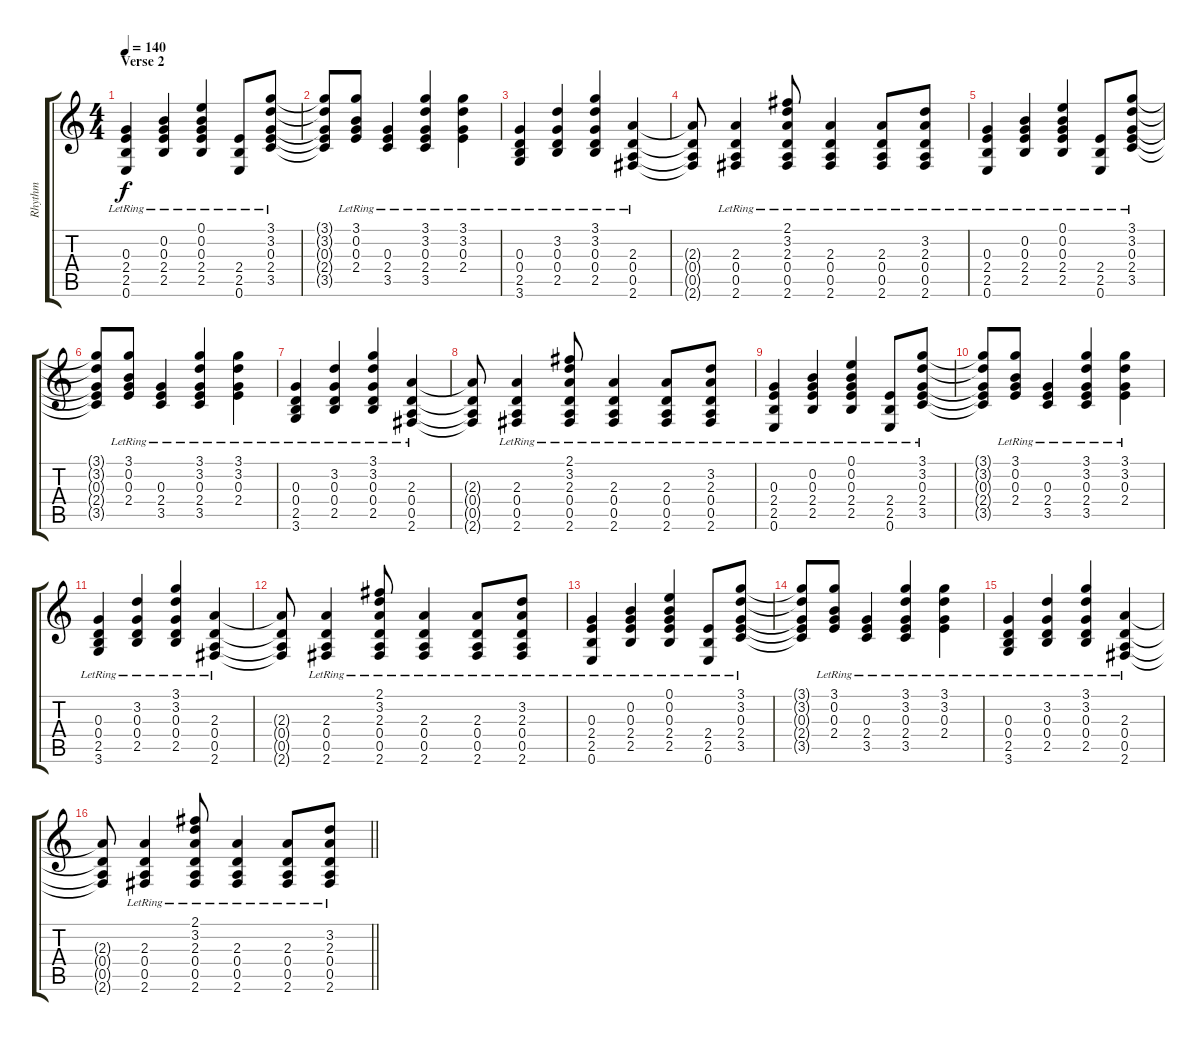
\track ("Rhythm" "Rhythm") {instrument acousticguitarsteel}
\staff {score tabs}
\tuning (E4 B3 G3 D3 A2 E2) {hide}
\ts (4 4)
\section ("" "Verse 2")
\tempo 140
\clef g2
\ks c
(0.3{lr} 2.4{lr} 2.5{lr} 0.6{lr}).4{dy f} (0.2{lr} 0.3{lr} 2.4{lr} 2.5{lr}).4 (0.1{lr} 0.2{lr} 0.3{lr} 2.4{lr} 2.5{lr}).4 (2.4{lr} 2.5{lr} 0.6{lr}).8 (3.1{lr} 3.2{lr} 0.3{lr} 2.4{lr} 3.5{lr}).8 |
(3.1{t} 3.2{t} 0.3{t} 2.4{t} 3.5{t}).8 (3.1{lr} 0.2{lr} 0.3{lr} 2.4{lr}).8 (0.3{lr} 2.4{lr} 3.5{lr}).4 (3.1{lr} 3.2{lr} 0.3{lr} 2.4{lr} 3.5{lr}).4 (3.1{lr} 3.2{lr} 0.3{lr} 2.4{lr}).4 |
(0.3{lr} 0.4{lr} 2.5{lr} 3.6{lr}).4 (3.2{lr} 0.3{lr} 0.4{lr} 2.5{lr}).4 (3.1{lr} 3.2{lr} 0.3{lr} 0.4{lr} 2.5{lr}).4 (2.3{lr} 0.4{lr} 0.5{lr} 2.6{lr}).4 |
(2.3{t} 0.4{t} 0.5{t} 2.6{t}).8 (2.3{lr} 0.4{lr} 0.5{lr} 2.6{lr}).4 (2.1{lr} 3.2{lr} 2.3{lr} 0.4{lr} 0.5{lr} 2.6{lr}).8 (2.3{lr} 0.4{lr} 0.5{lr} 2.6{lr}).4 (2.3{lr} 0.4{lr} 0.5{lr} 2.6{lr}).8 (3.2{lr} 2.3{lr} 0.4{lr} 0.5{lr} 2.6{lr}).8 |
(0.3{lr} 2.4{lr} 2.5{lr} 0.6{lr}).4 (0.2{lr} 0.3{lr} 2.4{lr} 2.5{lr}).4 (0.1{lr} 0.2{lr} 0.3{lr} 2.4{lr} 2.5{lr}).4 (2.4{lr} 2.5{lr} 0.6{lr}).8 (3.1{lr} 3.2{lr} 0.3{lr} 2.4{lr} 3.5{lr}).8 |
(3.1{t} 3.2{t} 0.3{t} 2.4{t} 3.5{t}).8 (3.1{lr} 0.2{lr} 0.3{lr} 2.4{lr}).8 (0.3{lr} 2.4{lr} 3.5{lr}).4 (3.1{lr} 3.2{lr} 0.3{lr} 2.4{lr} 3.5{lr}).4 (3.1{lr} 3.2{lr} 0.3{lr} 2.4{lr}).4 |
(0.3{lr} 0.4{lr} 2.5{lr} 3.6{lr}).4 (3.2{lr} 0.3{lr} 0.4{lr} 2.5{lr}).4 (3.1{lr} 3.2{lr} 0.3{lr} 0.4{lr} 2.5{lr}).4 (2.3{lr} 0.4{lr} 0.5{lr} 2.6{lr}).4 |
(2.3{t} 0.4{t} 0.5{t} 2.6{t}).8 (2.3{lr} 0.4{lr} 0.5{lr} 2.6{lr}).4 (2.1{lr} 3.2{lr} 2.3{lr} 0.4{lr} 0.5{lr} 2.6{lr}).8 (2.3{lr} 0.4{lr} 0.5{lr} 2.6{lr}).4 (2.3{lr} 0.4{lr} 0.5{lr} 2.6{lr}).8 (3.2{lr} 2.3{lr} 0.4{lr} 0.5{lr} 2.6{lr}).8 |
(0.3{lr} 2.4{lr} 2.5{lr} 0.6{lr}).4 (0.2{lr} 0.3{lr} 2.4{lr} 2.5{lr}).4 (0.1{lr} 0.2{lr} 0.3{lr} 2.4{lr} 2.5{lr}).4 (2.4{lr} 2.5{lr} 0.6{lr}).8 (3.1{lr} 3.2{lr} 0.3{lr} 2.4{lr} 3.5{lr}).8 |
(3.1{t} 3.2{t} 0.3{t} 2.4{t} 3.5{t}).8 (3.1{lr} 0.2{lr} 0.3{lr} 2.4{lr}).8 (0.3{lr} 2.4{lr} 3.5{lr}).4 (3.1{lr} 3.2{lr} 0.3{lr} 2.4{lr} 3.5{lr}).4 (3.1{lr} 3.2{lr} 0.3{lr} 2.4{lr}).4 |
(0.3{lr} 0.4{lr} 2.5{lr} 3.6{lr}).4 (3.2{lr} 0.3{lr} 0.4{lr} 2.5{lr}).4 (3.1{lr} 3.2{lr} 0.3{lr} 0.4{lr} 2.5{lr}).4 (2.3{lr} 0.4{lr} 0.5{lr} 2.6{lr}).4 |
(2.3{t} 0.4{t} 0.5{t} 2.6{t}).8 (2.3{lr} 0.4{lr} 0.5{lr} 2.6{lr}).4 (2.1{lr} 3.2{lr} 2.3{lr} 0.4{lr} 0.5{lr} 2.6{lr}).8 (2.3{lr} 0.4{lr} 0.5{lr} 2.6{lr}).4 (2.3{lr} 0.4{lr} 0.5{lr} 2.6{lr}).8 (3.2{lr} 2.3{lr} 0.4{lr} 0.5{lr} 2.6{lr}).8 |
(0.3{lr} 2.4{lr} 2.5{lr} 0.6{lr}).4 (0.2{lr} 0.3{lr} 2.4{lr} 2.5{lr}).4 (0.1{lr} 0.2{lr} 0.3{lr} 2.4{lr} 2.5{lr}).4 (2.4{lr} 2.5{lr} 0.6{lr}).8 (3.1{lr} 3.2{lr} 0.3{lr} 2.4{lr} 3.5{lr}).8 |
(3.1{t} 3.2{t} 0.3{t} 2.4{t} 3.5{t}).8 (3.1{lr} 0.2{lr} 0.3{lr} 2.4{lr}).8 (0.3{lr} 2.4{lr} 3.5{lr}).4 (3.1{lr} 3.2{lr} 0.3{lr} 2.4{lr} 3.5{lr}).4 (3.1{lr} 3.2{lr} 0.3{lr} 2.4{lr}).4 |
(0.3{lr} 0.4{lr} 2.5{lr} 3.6{lr}).4 (3.2{lr} 0.3{lr} 0.4{lr} 2.5{lr}).4 (3.1{lr} 3.2{lr} 0.3{lr} 0.4{lr} 2.5{lr}).4 (2.3{lr} 0.4{lr} 0.5{lr} 2.6{lr}).4 |
\barLineRight lightlight
(2.3{t} 0.4{t} 0.5{t} 2.6{t}).8 (2.3{lr} 0.4{lr} 0.5{lr} 2.6{lr}).4 (2.1{lr} 3.2{lr} 2.3{lr} 0.4{lr} 0.5{lr} 2.6{lr}).8 (2.3{lr} 0.4{lr} 0.5{lr} 2.6{lr}).4 (2.3{lr} 0.4{lr} 0.5{lr} 2.6{lr}).8 (3.2{lr} 2.3{lr} 0.4{lr} 0.5{lr} 2.6{lr}).8
